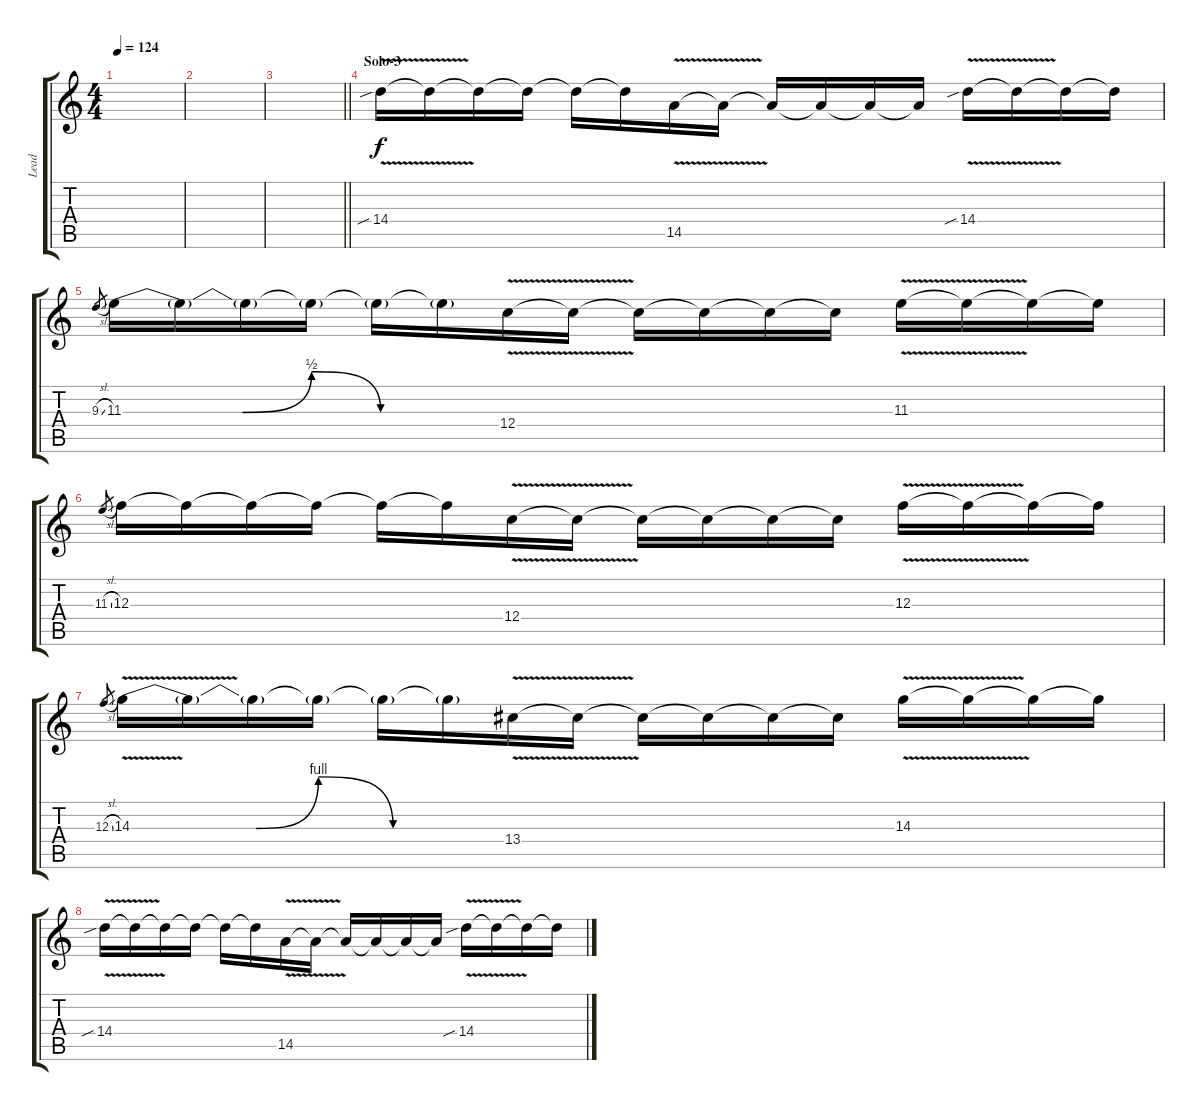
\track ("Lead" "Lead") {instrument distortionguitar}
\staff {score tabs}
\tuning (D4 A3 F3 C3 G2 D2) {hide}
\ts (4 4)
\tempo 124
\clef g2
\ks c
|
|
\barLineRight lightlight
|
\section ("" "Solo-3")
14.4{v sib}.16 14.4{t}.16 14.4{t}.16 14.4{t}.16 14.4{t}.16 14.4{t}.16 14.5{v}.16 14.5{t}.16 14.5{t}.16 14.5{t}.16 14.5{t}.16 14.5{t}.16 14.4{v sib}.16 14.4{t}.16 14.4{t}.16 14.4{t}.16 |
9.3{sl}.8{gr} 11.3{be (custom 0 0 19 0 30 2 41 0 60 0)}.16 11.3{t}.16 11.3{t}.16 11.3{t}.16 11.3{t}.16 11.3{t}.16 12.4{v}.16 12.4{t}.16 12.4{t}.16 12.4{t}.16 12.4{t}.16 12.4{t}.16 11.3{v}.16 11.3{t}.16 11.3{t}.16 11.3{t}.16 |
11.3{sl}.8{gr} 12.3.16 12.3{t}.16 12.3{t}.16 12.3{t}.16 12.3{t}.16 12.3{t}.16 12.4{v}.16 12.4{t}.16 12.4{t}.16 12.4{t}.16 12.4{t}.16 12.4{t}.16 12.3{v}.16 12.3{t}.16 12.3{t}.16 12.3{t}.16 |
12.3{sl}.8{gr} 14.3{be (custom 0 0 20 0 30 4 42 0 60 0) v}.16 14.3{t}.16 14.3{t}.16 14.3{t}.16 14.3{t}.16 14.3{t}.16 13.4{v}.16 13.4{t}.16 13.4{t}.16 13.4{t}.16 13.4{t}.16 13.4{t}.16 14.3{v}.16 14.3{t}.16 14.3{t}.16 14.3{t}.16 |
14.4{v sib}.16 14.4{t}.16 14.4{t}.16 14.4{t}.16 14.4{t}.16 14.4{t}.16 14.5{v}.16 14.5{t}.16 14.5{t}.16 14.5{t}.16 14.5{t}.16 14.5{t}.16 14.4{v sib}.16 14.4{t}.16 14.4{t}.16 14.4{t}.16
